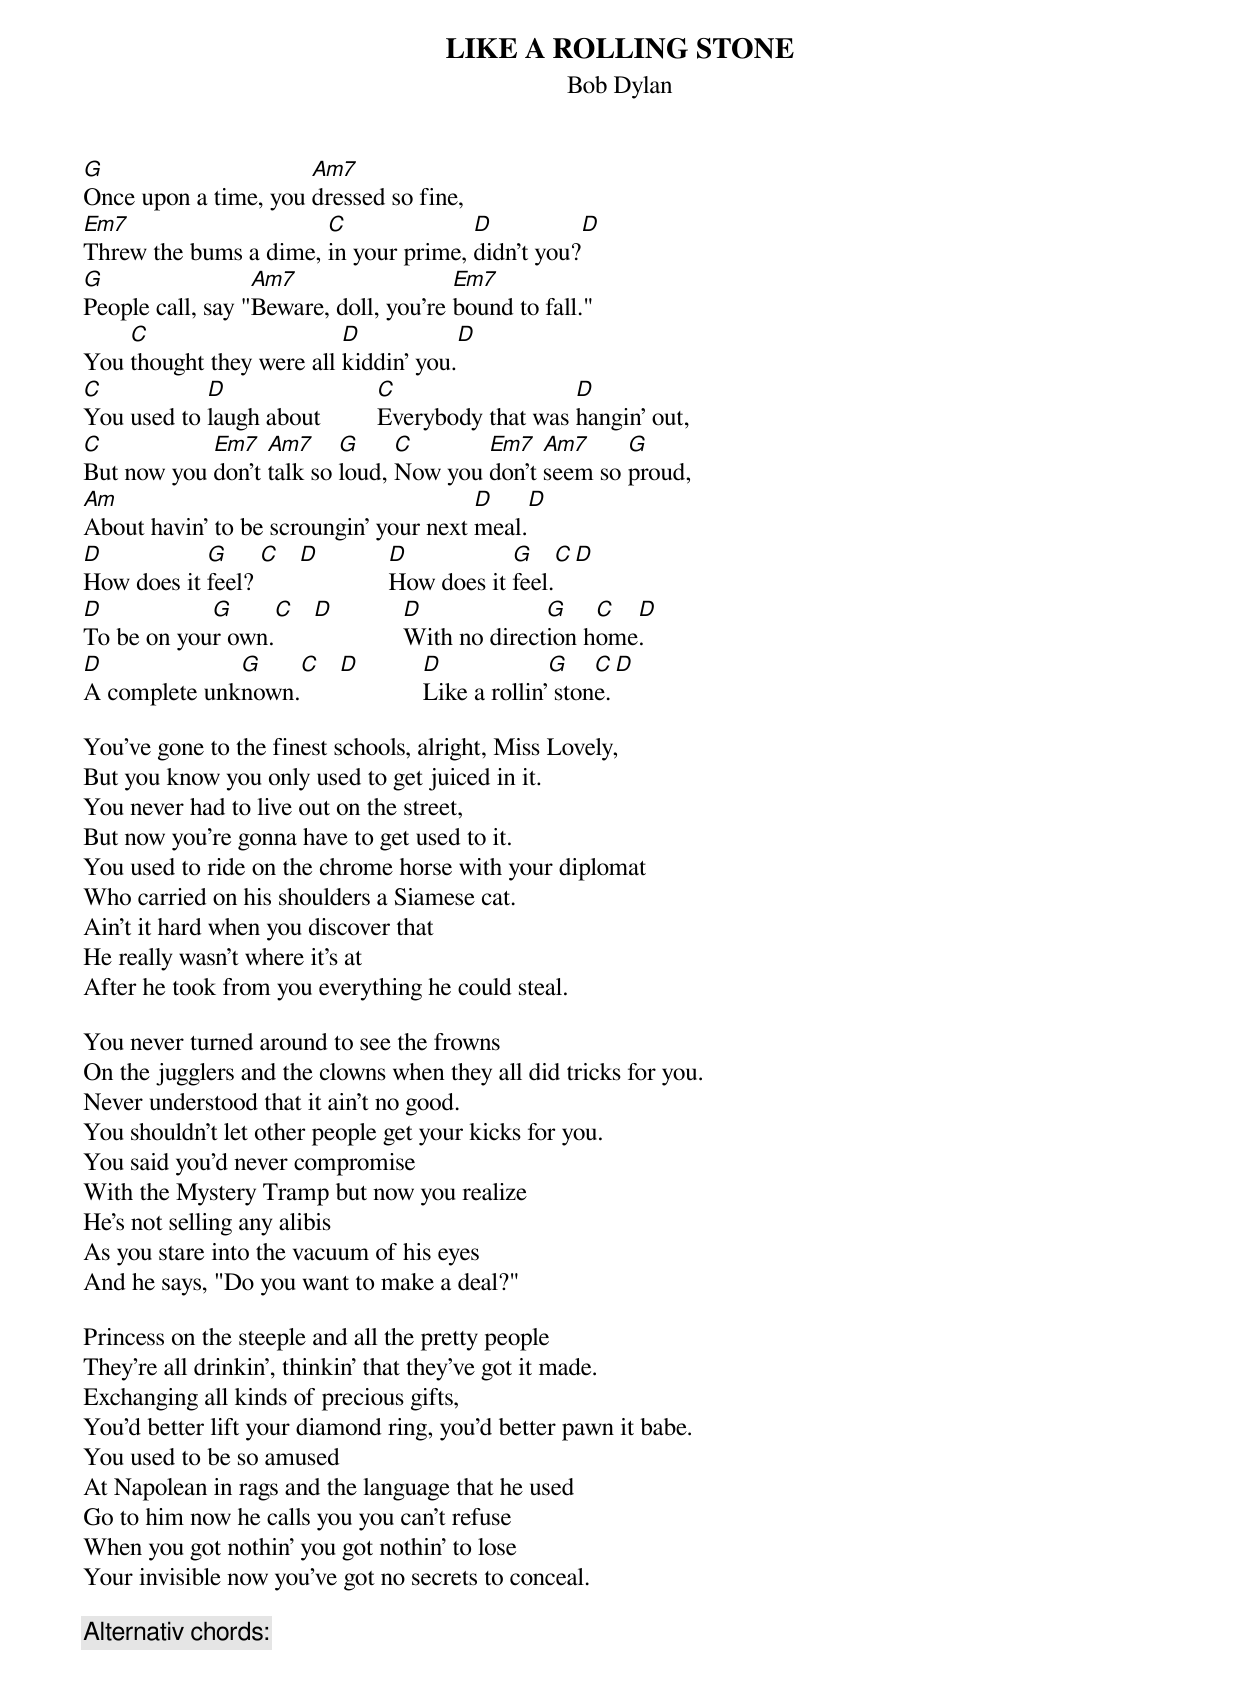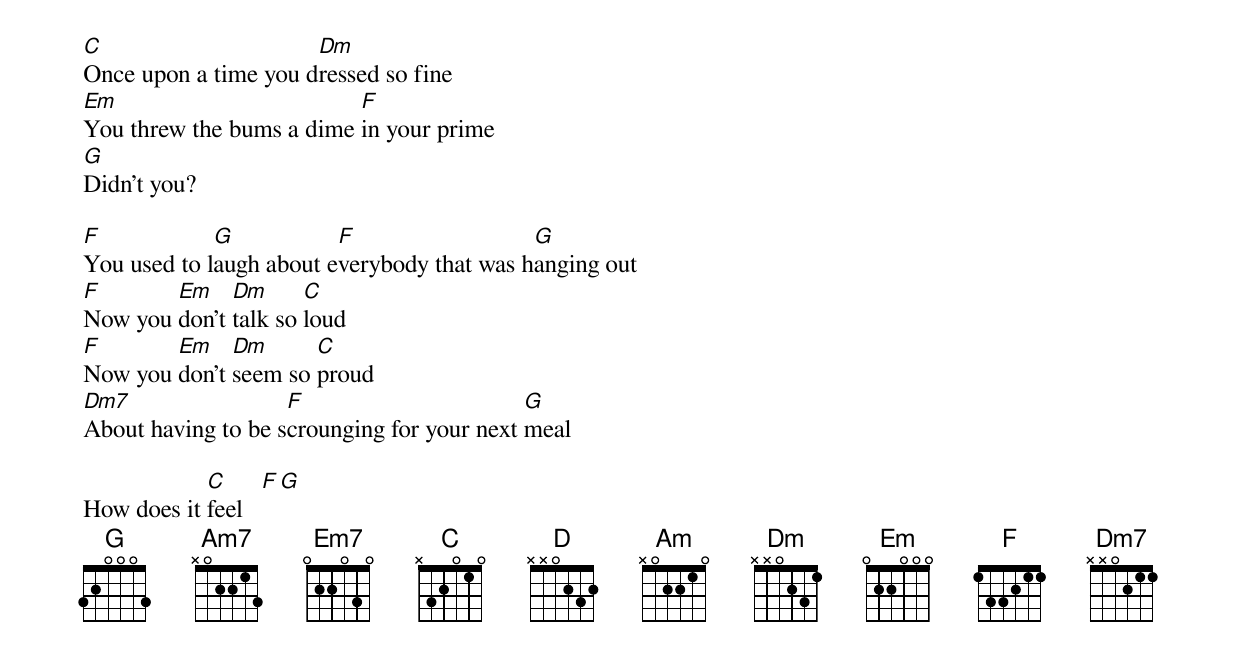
{t:LIKE A ROLLING STONE}
{st:Bob Dylan}

[G]Once upon a time, you [Am7]dressed so fine,
[Em7]Threw the bums a dime, [C]in your prime, [D]didn't you?[D]
[G]People call, say "[Am7]Beware, doll, you're [Em7]bound to fall."
You [C]thought they were all [D]kiddin' you.[D]
[C]You used to [D]laugh about         [C]Everybody that was [D]hangin' out,
[C]But now you [Em7]don't [Am7]talk so [G]loud, [C]Now you [Em7]don't [Am7]seem so [G]proud,
[Am]About havin' to be scroungin' your next [D]meal.[D]
[D]How does it [G]feel? [C]   [D]           [D]How does it [G]feel.[C][D]
[D]To be on you[G]r own.[C]   [D]           [D]With no direct[G]ion h[C]ome[D].
[D]A complete unk[G]nown.[C]   [D]          [D]Like a rollin'[G] ston[C]e.[D]

You've gone to the finest schools, alright, Miss Lovely,
But you know you only used to get juiced in it.
You never had to live out on the street,
But now you're gonna have to get used to it.
You used to ride on the chrome horse with your diplomat
Who carried on his shoulders a Siamese cat.
Ain't it hard when you discover that
He really wasn't where it's at
After he took from you everything he could steal.

You never turned around to see the frowns
On the jugglers and the clowns when they all did tricks for you.
Never understood that it ain't no good.
You shouldn't let other people get your kicks for you.
You said you'd never compromise
With the Mystery Tramp but now you realize
He's not selling any alibis
As you stare into the vacuum of his eyes
And he says, "Do you want to make a deal?"

Princess on the steeple and all the pretty people
They're all drinkin', thinkin' that they've got it made.
Exchanging all kinds of precious gifts,
You'd better lift your diamond ring, you'd better pawn it babe.
You used to be so amused
At Napolean in rags and the language that he used
Go to him now he calls you you can't refuse
When you got nothin' you got nothin' to lose
Your invisible now you've got no secrets to conceal.

{c:Alternativ chords:}

[C]Once upon a time you d[Dm]ressed so fine
[Em]You threw the bums a dime [F]in your prime
[G]Didn't you?

[F]You used to l[G]augh about e[F]verybody that was h[G]anging out
[F]Now you [Em]don't [Dm]talk so [C]loud
[F]Now you [Em]don't [Dm]seem so [C]proud
[Dm7]About having to be s[F]crounging for your next [G]meal

How does it [C]feel   [F][G]
